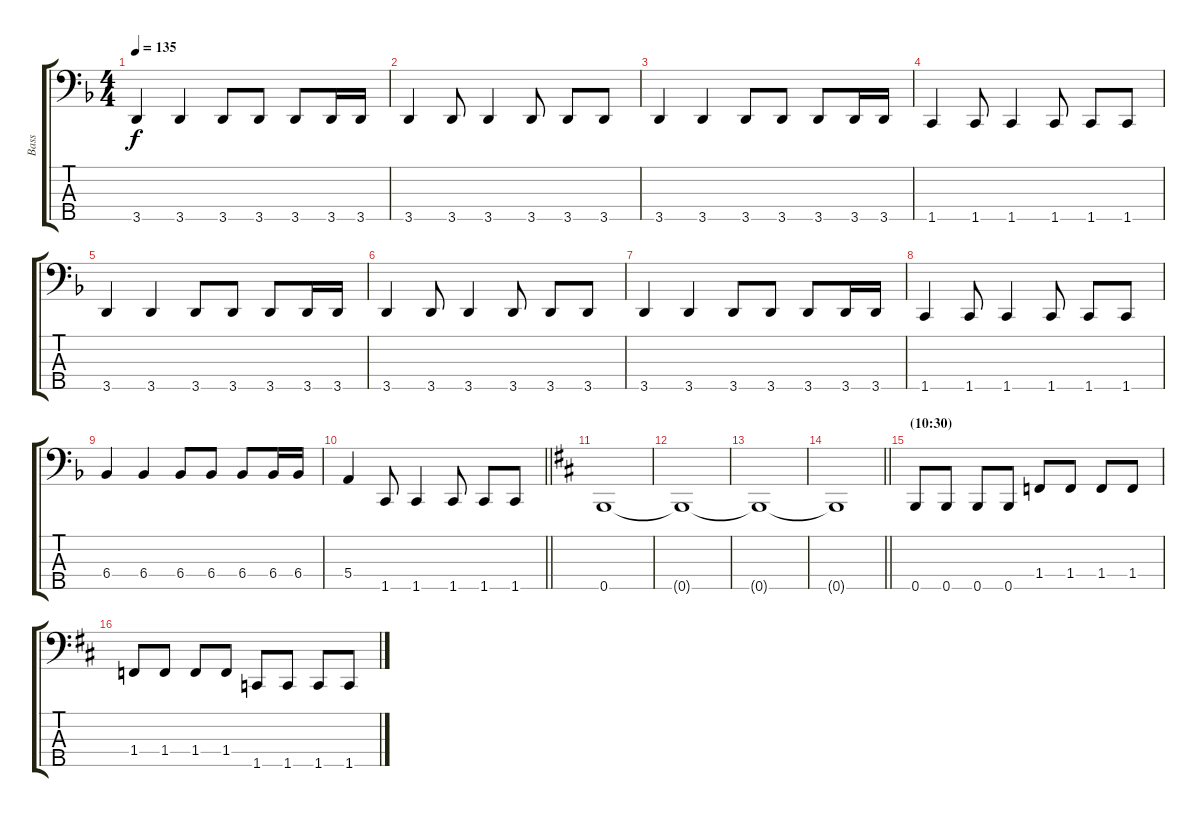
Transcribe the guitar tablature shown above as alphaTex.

\track ("Bass" "Bass") {instrument electricbassfinger}
\staff {score tabs}
\tuning (G2 D2 A1 E1 B0) {hide}
\ts (4 4)
\tempo 135
\clef f4
\ks dminor
3.5.4{dy f} 3.5.4 3.5.8 3.5.8 3.5.8 3.5.16 3.5.16 |
3.5.4 3.5.8 3.5.4 3.5.8 3.5.8 3.5.8 |
3.5.4 3.5.4 3.5.8 3.5.8 3.5.8 3.5.16 3.5.16 |
1.5.4 1.5.8 1.5.4 1.5.8 1.5.8 1.5.8 |
3.5.4 3.5.4 3.5.8 3.5.8 3.5.8 3.5.16 3.5.16 |
3.5.4 3.5.8 3.5.4 3.5.8 3.5.8 3.5.8 |
3.5.4 3.5.4 3.5.8 3.5.8 3.5.8 3.5.16 3.5.16 |
1.5.4 1.5.8 1.5.4 1.5.8 1.5.8 1.5.8 |
6.4.4 6.4.4 6.4.8 6.4.8 6.4.8 6.4.16 6.4.16 |
\barLineRight lightlight
5.4.4 1.5.8 1.5.4 1.5.8 1.5.8 1.5.8 |
\ks bminor
0.5.1 |
0.5{t}.1 |
0.5{t}.1 |
\barLineRight lightlight
0.5{t}.1 |
\section ("" "(10:30)")
0.5.8 0.5.8 0.5.8 0.5.8 1.4.8 1.4.8 1.4.8 1.4.8 |
1.4.8 1.4.8 1.4.8 1.4.8 1.5.8 1.5.8 1.5.8 1.5.8
